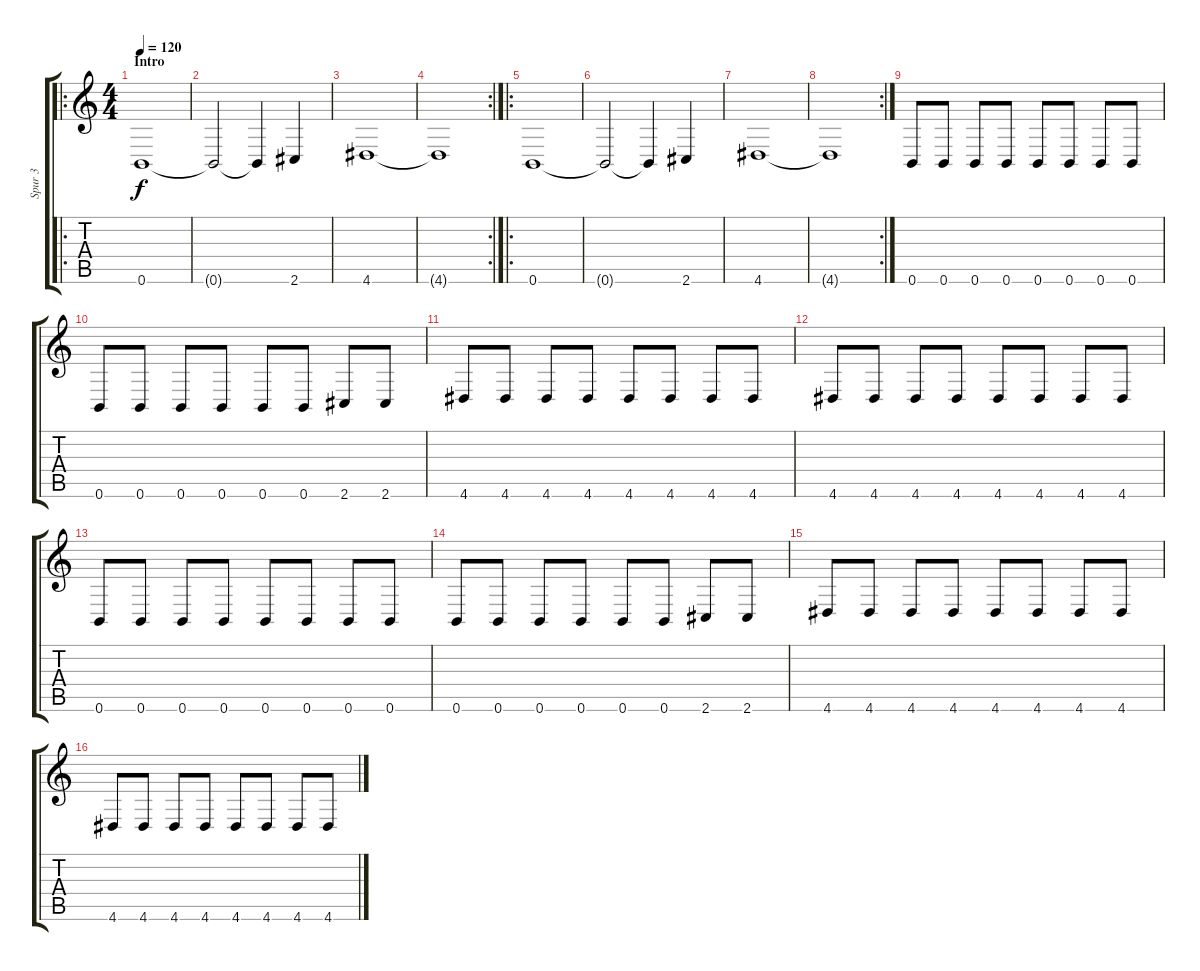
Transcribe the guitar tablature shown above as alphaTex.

\track ("Spur 3" "Spur 3") {instrument electricbassfinger}
\staff {score tabs}
\tuning (B3 Gb3 D3 A2 E2 B1) {hide}
\ro
\ts (4 4)
\section ("" "Intro")
\tempo 120
\clef g2
\ks c
0.6.1{dy f instrument electricbassfinger} |
0.6{t}.2 0.6{t}.4 2.6.4 |
4.6.1 |
\rc 2
4.6{t}.1 |
\ro
0.6.1 |
0.6{t}.2 0.6{t}.4 2.6.4 |
4.6.1 |
\rc 2
4.6{t}.1 |
0.6.8 0.6.8 0.6.8 0.6.8 0.6.8 0.6.8 0.6.8 0.6.8 |
0.6.8 0.6.8 0.6.8 0.6.8 0.6.8 0.6.8 2.6.8 2.6.8 |
4.6.8 4.6.8 4.6.8 4.6.8 4.6.8 4.6.8 4.6.8 4.6.8 |
4.6.8 4.6.8 4.6.8 4.6.8 4.6.8 4.6.8 4.6.8 4.6.8 |
0.6.8 0.6.8 0.6.8 0.6.8 0.6.8 0.6.8 0.6.8 0.6.8 |
0.6.8 0.6.8 0.6.8 0.6.8 0.6.8 0.6.8 2.6.8 2.6.8 |
4.6.8 4.6.8 4.6.8 4.6.8 4.6.8 4.6.8 4.6.8 4.6.8 |
4.6.8 4.6.8 4.6.8 4.6.8 4.6.8 4.6.8 4.6.8 4.6.8
